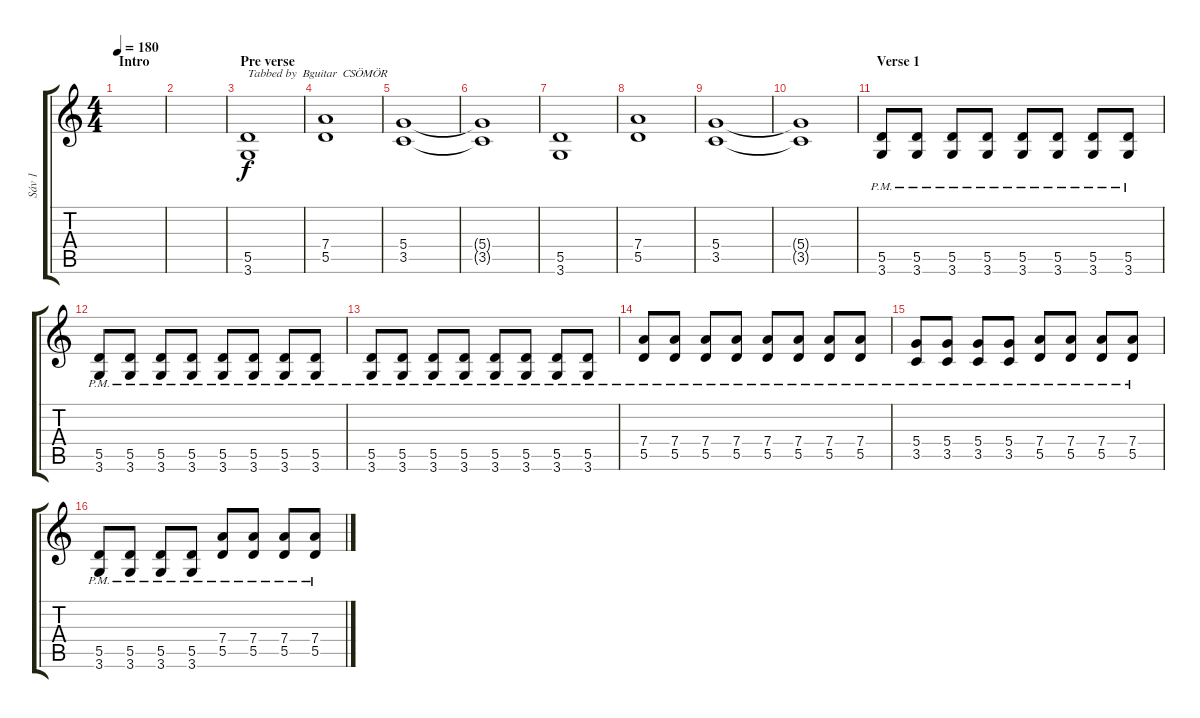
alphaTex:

\track ("Sáv 1" "Sáv 1") {instrument distortionguitar}
\staff {score tabs}
\tuning (E4 B3 G3 D3 A2 E2) {hide}
\ts (4 4)
\section ("" "Intro")
\tempo 180
\clef g2
\ks c
|
|
\section ("" "Pre verse")
(5.5 3.6).1{txt "Tabbed by  Bguitar  CSÖMÖR"} |
(7.4 5.5).1 |
(5.4 3.5).1 |
(5.4{t} 3.5{t}).1 |
(5.5 3.6).1 |
(7.4 5.5).1 |
(5.4 3.5).1 |
(5.4{t} 3.5{t}).1 |
\section ("" "Verse 1")
(5.5{pm} 3.6{pm}).8 (5.5{pm} 3.6{pm}).8 (5.5{pm} 3.6{pm}).8 (5.5{pm} 3.6{pm}).8 (5.5{pm} 3.6{pm}).8 (5.5{pm} 3.6{pm}).8 (5.5{pm} 3.6{pm}).8 (5.5{pm} 3.6{pm}).8 |
(5.5{pm} 3.6{pm}).8 (5.5{pm} 3.6{pm}).8 (5.5{pm} 3.6{pm}).8 (5.5{pm} 3.6{pm}).8 (5.5{pm} 3.6{pm}).8 (5.5{pm} 3.6{pm}).8 (5.5{pm} 3.6{pm}).8 (5.5{pm} 3.6{pm}).8 |
(5.5{pm} 3.6{pm}).8 (5.5{pm} 3.6{pm}).8 (5.5{pm} 3.6{pm}).8 (5.5{pm} 3.6{pm}).8 (5.5{pm} 3.6{pm}).8 (5.5{pm} 3.6{pm}).8 (5.5{pm} 3.6{pm}).8 (5.5{pm} 3.6{pm}).8 |
(7.4{pm} 5.5{pm}).8 (7.4{pm} 5.5{pm}).8 (7.4{pm} 5.5{pm}).8 (7.4{pm} 5.5{pm}).8 (7.4{pm} 5.5{pm}).8 (7.4{pm} 5.5{pm}).8 (7.4{pm} 5.5{pm}).8 (7.4{pm} 5.5{pm}).8 |
(5.4{pm} 3.5{pm}).8 (5.4{pm} 3.5{pm}).8 (5.4{pm} 3.5{pm}).8 (5.4{pm} 3.5{pm}).8 (7.4{pm} 5.5{pm}).8 (7.4{pm} 5.5{pm}).8 (7.4{pm} 5.5{pm}).8 (7.4{pm} 5.5{pm}).8 |
(5.5{pm} 3.6{pm}).8 (5.5{pm} 3.6{pm}).8 (5.5{pm} 3.6{pm}).8 (5.5{pm} 3.6{pm}).8 (7.4{pm} 5.5{pm}).8 (7.4{pm} 5.5{pm}).8 (7.4{pm} 5.5{pm}).8 (7.4{pm} 5.5{pm}).8
